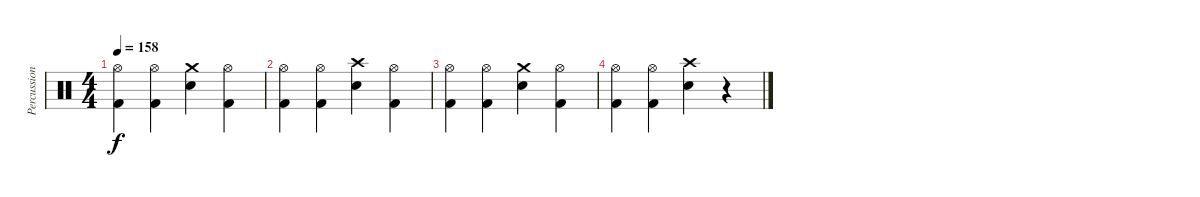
\track ("Percussion" "Percussion") {instrument percussion}
\staff {score}
\articulation defaults
\ts (4 4)
\tempo 158
\clef neutral
\ks c
("Hi-Hat (open)" "Kick (hit) 2").4{dy f} ("Hi-Hat (open)" "Kick (hit) 2").4 ("Crash medium (hit)" "Electric Snare (hit)").4 ("Hi-Hat (open)" "Kick (hit) 2").4 |
("Hi-Hat (open)" "Kick (hit) 2").4 ("Hi-Hat (open)" "Kick (hit) 2").4 ("Crash high (hit)" "Electric Snare (hit)").4 ("Hi-Hat (open)" "Kick (hit) 2").4 |
("Hi-Hat (open)" "Kick (hit) 2").4 ("Hi-Hat (open)" "Kick (hit) 2").4 ("Crash medium (hit)" "Electric Snare (hit)").4 ("Hi-Hat (open)" "Kick (hit) 2").4 |
("Hi-Hat (open)" "Kick (hit) 2").4 ("Hi-Hat (open)" "Kick (hit) 2").4 ("Crash high (hit)" "Electric Snare (hit)").4 r.4
